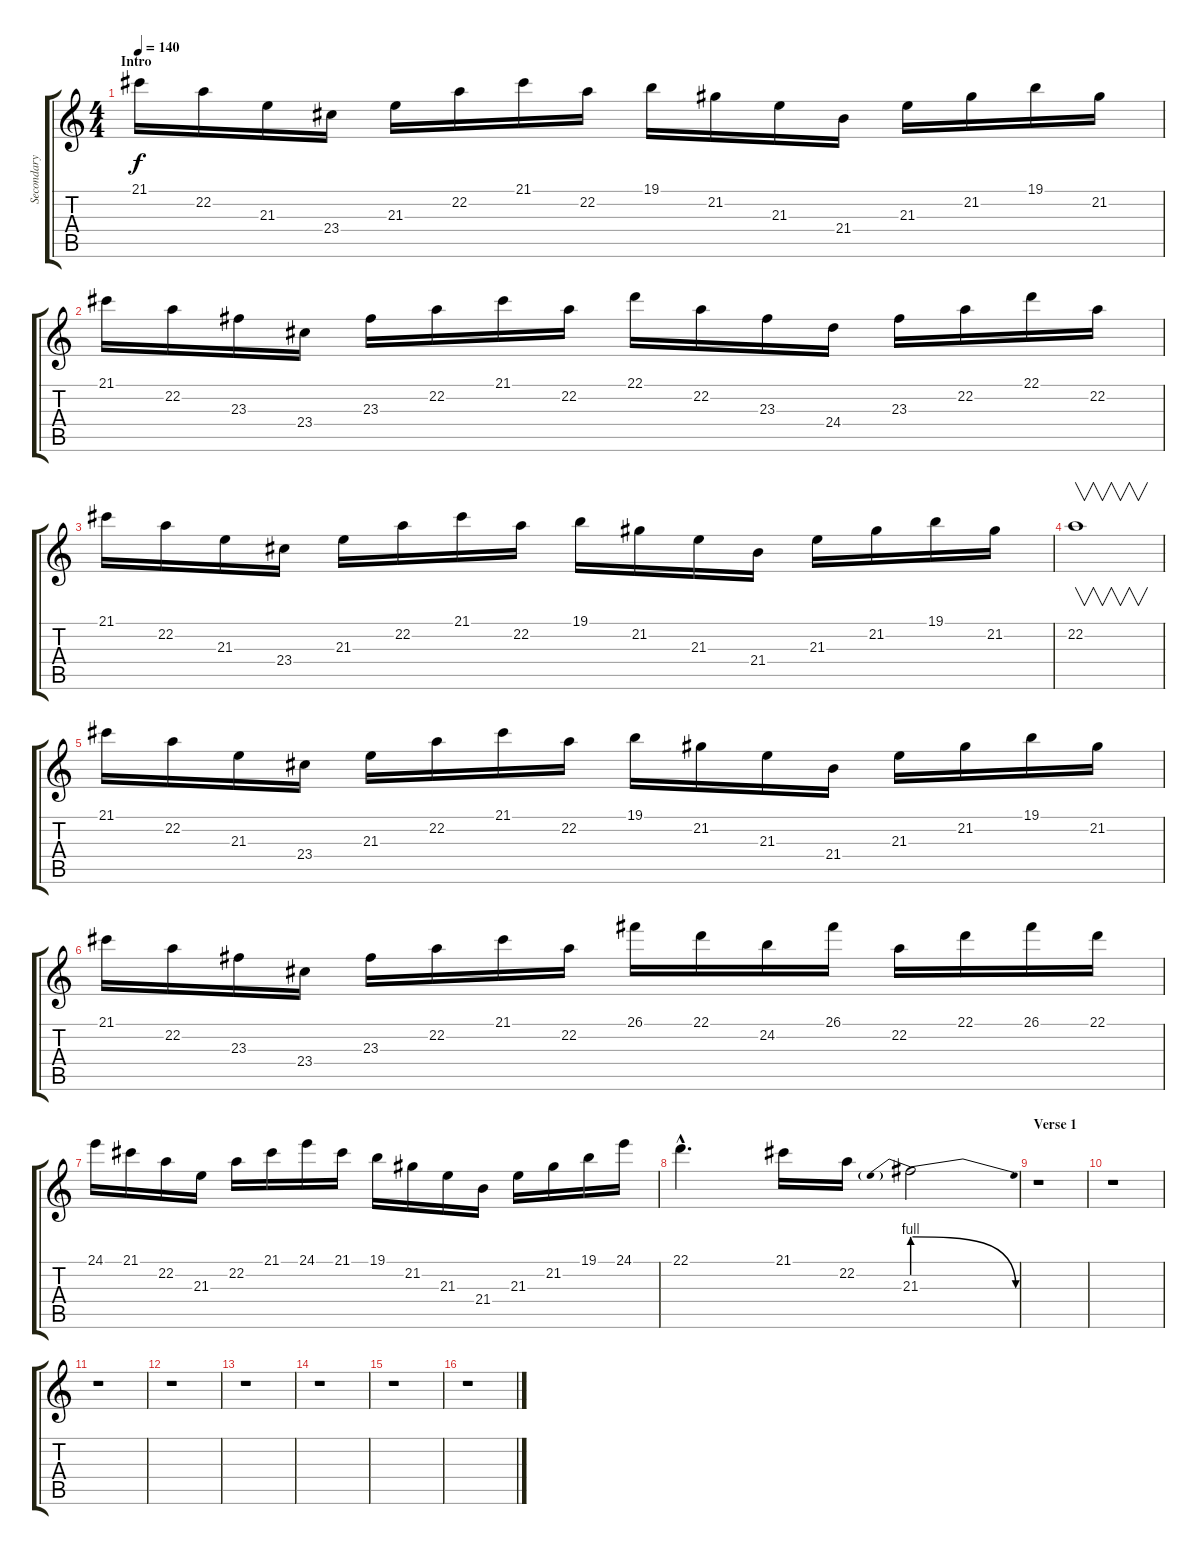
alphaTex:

\track ("Secondary Keyboards" "Secondary ") {instrument lead2sawtooth}
\staff {score tabs}
\tuning (E4 B3 G3 D3 A2 E2) {hide}
\ts (4 4)
\section ("" "Intro")
\tempo 140
\clef g2
\ks c
21.1.16{dy f instrument lead2sawtooth} 22.2.16 21.3.16 23.4.16 21.3.16 22.2.16 21.1.16 22.2.16 19.1.16 21.2.16 21.3.16 21.4.16 21.3.16 21.2.16 19.1.16 21.2.16 |
21.1.16 22.2.16 23.3.16 23.4.16 23.3.16 22.2.16 21.1.16 22.2.16 22.1.16 22.2.16 23.3.16 24.4.16 23.3.16 22.2.16 22.1.16 22.2.16 |
21.1.16 22.2.16 21.3.16 23.4.16 21.3.16 22.2.16 21.1.16 22.2.16 19.1.16 21.2.16 21.3.16 21.4.16 21.3.16 21.2.16 19.1.16 21.2.16 |
22.2.1{v} |
21.1.16 22.2.16 21.3.16 23.4.16 21.3.16 22.2.16 21.1.16 22.2.16 19.1.16 21.2.16 21.3.16 21.4.16 21.3.16 21.2.16 19.1.16 21.2.16 |
21.1.16 22.2.16 23.3.16 23.4.16 23.3.16 22.2.16 21.1.16 22.2.16 26.1.16 22.1.16 24.2.16 26.1.16 22.2.16 22.1.16 26.1.16 22.1.16 |
24.1.16 21.1.16 22.2.16 21.3.16 22.2.16 21.1.16 24.1.16 21.1.16 19.1.16 21.2.16 21.3.16 21.4.16 21.3.16 21.2.16 19.1.16 24.1.16 |
22.1{hac}.4{d} 21.1.16 22.2.16 21.3{be (prebendrelease 0 4 60 0)}.2 |
\section ("" "Verse 1")
r.1 |
r.1 |
r.1 |
r.1 |
r.1 |
r.1 |
r.1 |
r.1
